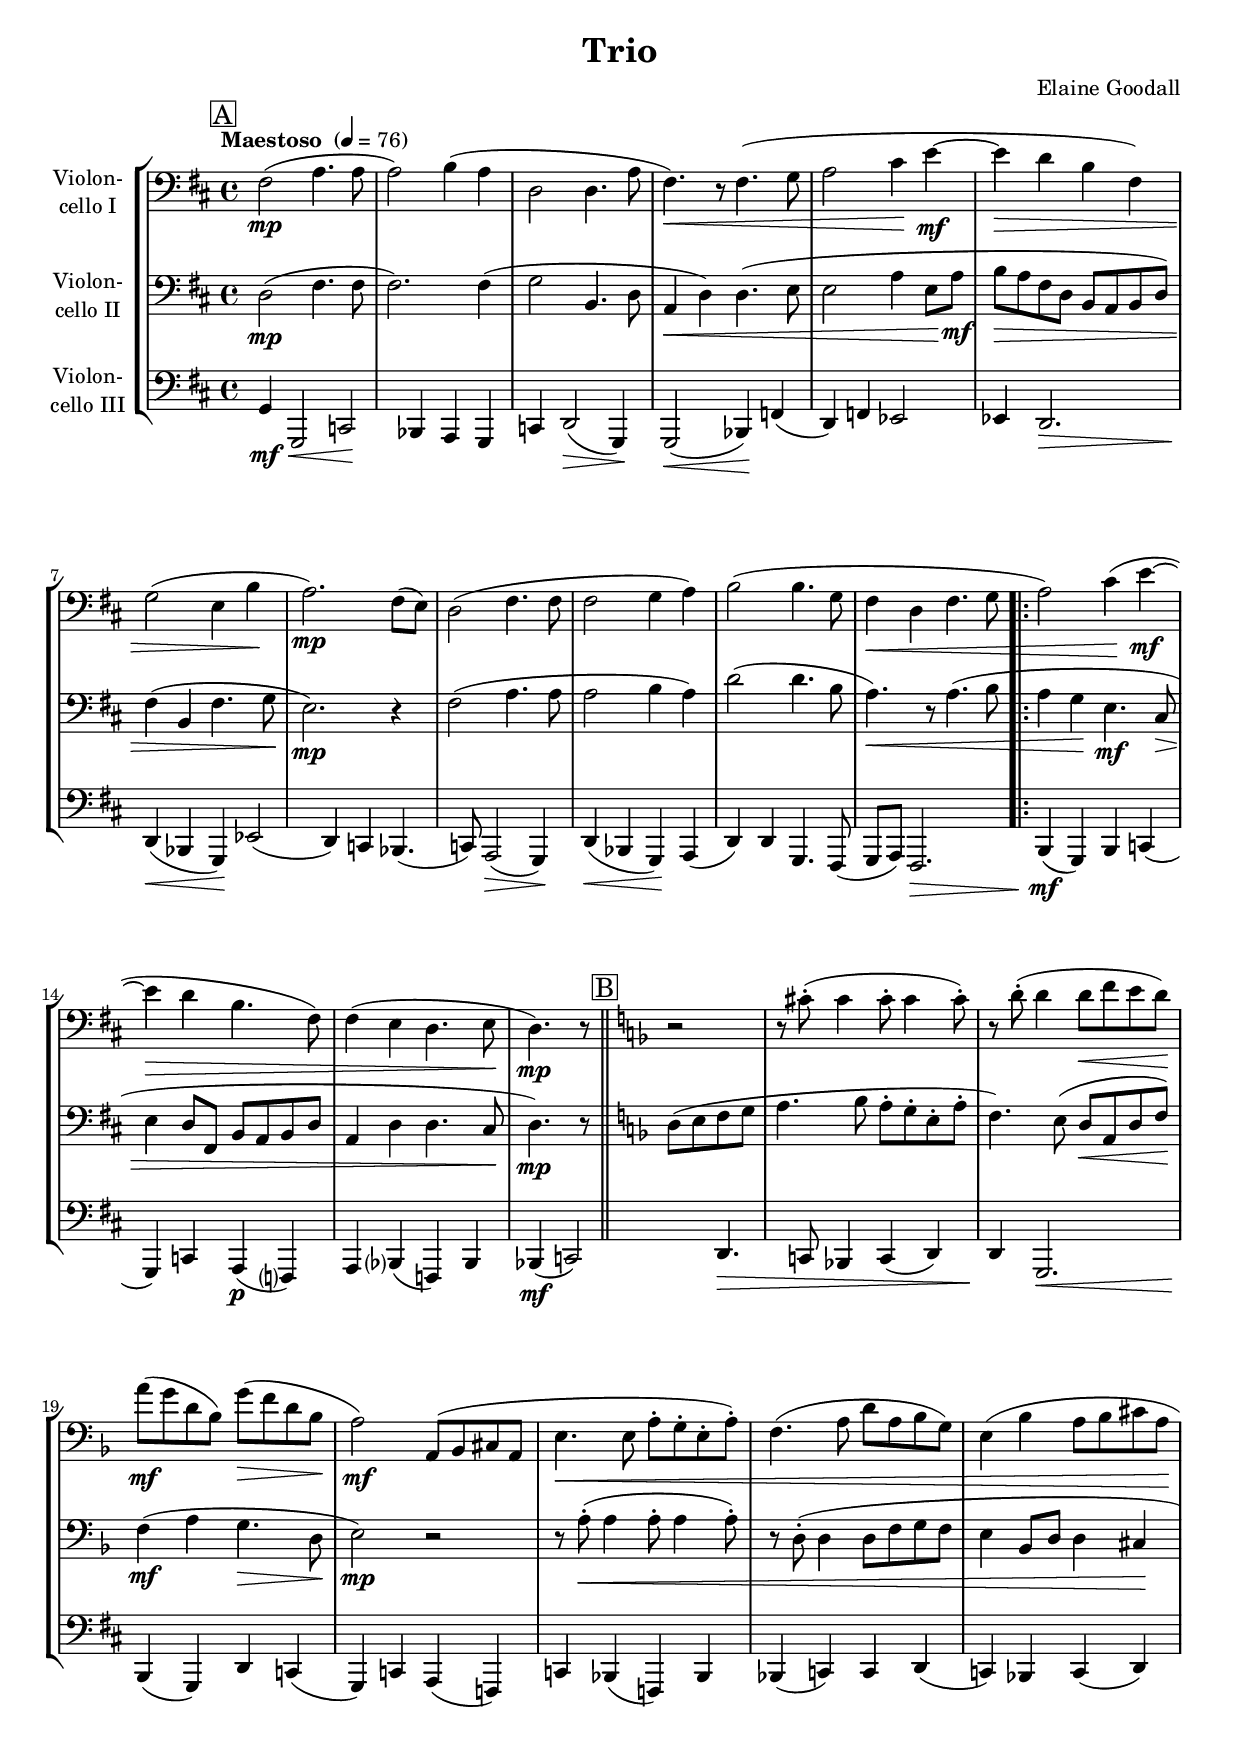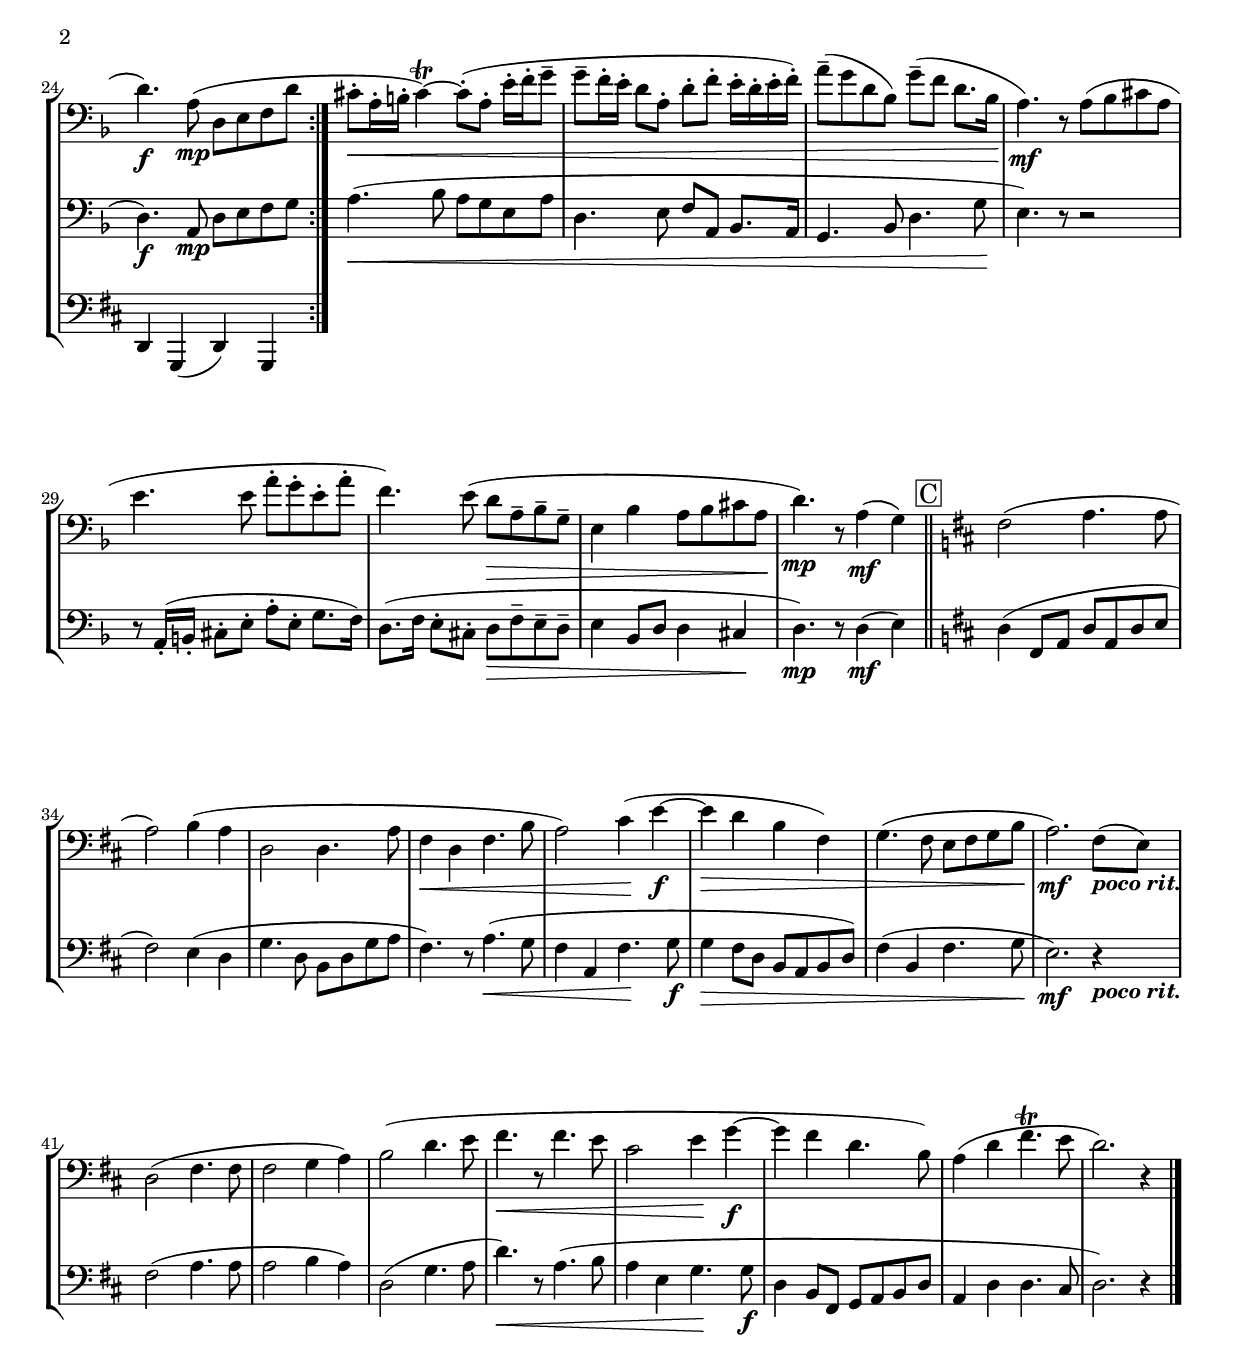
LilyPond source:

\version "2.14.2"
\include "deutsch.ly"

#(set-global-staff-size 18.5)

\header {
  title = "Trio"
  composer = "Elaine Goodall"
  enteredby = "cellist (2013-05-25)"
}

voiceconsts = {
  \key d \major
  \time 4/4
  \clef "bass"
  %\numericTimeSignature
  \compressFullBarRests
  \set tupletSpannerDuration = #(ly:make-moment 1 4)
  \tempo "Maestoso " 4=76
}

%minstr = "harpsichord"
mihi = "clarinet"
%minstr = "accordion"
milo = "bassoon"

boxa = \mark \markup \box "A"
boxb = \mark \markup \box "B"
boxc = \mark \markup \box "C"

prit = \markup \bold \italic "poco rit."

va = \relative c'' {
  \voiceconsts

  \boxa
  fis2(\mp a4. a8
  a2) h4( a
  d,2 d4. a'8
  fis4.)\< r8 fis4.( g8
  a2 cis4\! e~\mf
  e\> d h fis)

  g2( e4 h'\!
  a2.)\mp fis8( e)
  d2( fis4. fis8
  fis2 g4 a)
  h2( h4. g8
  fis4\< d fis4. g8

  a2) cis4(\! e~\mf
  e\> d h4. fis8)
  fis4( e d4. e8\!
  d4.)\mp r8 \bar "||" \boxb \key f \major r2
  r8 cis'(-. cis4 cis8-. cis4 cis8)-.

  r d(-. d4 d8\< f e d)\!
  a'(\mf g d b) g'(\> f d b\!
  a2)\mf a,8( b cis a
  e'4.\< e8 a-. g-. e-. a)-.
  f4.( a8 d a b g)

  e4( b' a8 b cis a\!
  d4.)\f a8(\mp d, e f d'
  cis-.\< a16-. h-. cis4)~\trill cis8(-. a-. e'16-. f-. g8--
  g-- f16-. e-. d8 a-. d-. f-. e16-. d-. e-. f)-.

  a8(-- g d b) g'(-- f d8. b16\!
  a4.)\mf r8 a( b cis a
  e'4. e8 a-. g-. e-. a-.
  f4.) e8( d\> a-- b-- g--

  e4 b' a8 b cis a\!
  d4.)\mp r8 a4(\mf g) \bar "||" \boxc \key d \major
  fis2( a4. a8
  a2) h4( a
  d,2 d4. a'8

  fis4\< d fis4. h8
  a2) cis4(\! e~\f
  e\> d h fis)
  g4.( fis8 e fis g h\!
  a2.)\mf fis8(_\prit e)
  d2( fis4. fis8

  fis2 g4 a)
  h2( d4. e8
  fis4.\< r8 fis4. e8

  cis2 e4\! g~\f
  g fis d4. h8)
  a4( d fis4.\trill e8
  d2.) r4 \bar "|."
}

vb = \relative c'' {
  \voiceconsts

  \boxa
  d2(\mp fis4. fis8
  fis2.) fis4(
  g2 h,4. d8
  a4\< d) d4.( e8
  e2 a4 e8\! a\mf
  h\> a fis d h a h d)

  fis4( h, fis'4. g8\!
  e2.)\mp r4
  fis2( a4. a8
  a2 h4 a)
  d2( d4. h8
  a4.)\< r8 a4.( h8

  a4 g\! e4.\mf cis8\>
  e4 d8 fis, h a h d
  a4 d d4. cis8\!
  d4.)\mp r8 \bar "||" \boxb \key f \major d( e f g
  a4. b8 a-. g-. e-. a-.

  f4.) e8( d\< a d f)\!
  f4(\mf a g4.\> d8\!
  e2)\mp r
  r8 a(-.\< a4 a8-. a4 a8)-.
  r d,(-. d4 d8 f g f

  e4 b8 d d4 cis\!
  d4.)\f a8\mp d e f g
  a4.(\< b8 a g e a
  d,4. e8 f a, b8. a16
  g4. b8 d4. g8\!

  e4.) r8 r2
  r8 a,16(-. h-. cis8-. e-. a-. e-. g8. f16)
  d8.( f16 e8-. cis-. d\> f-- e-- d--
  e4 b8 d d4 cis\!

  d4.)\mp r8 d4(\mf e) \bar "||" \boxc \key d \major
  d( fis,8 a d a d e
  fis2) e4( d
  g4. d8 h d g a
  fis4.) r8 a4.(\< g8

  fis4 a, fis'4.\! g8\f
  g4\> fis8 d h a h d)
  fis4( h, fis'4. g8\!
  e2.)\mf r4_\prit
  fis2( a4. a8
  a2 h4 a)

  d,2( g4. a8
  d4.)\< r8 a4.( h8
  a4  e g4.\! g8\f
  d4 h8 fis g a h d
  a4 d d4. cis8
  d2.) r4 \bar "|."
}

\include "v3.ily"

music = \new StaffGroup <<
      \new Staff {
	\set Staff.midiInstrument = \mihi
	\set Staff.instrumentName = \markup \center-column { "Violon-" "cello I" }
	\transpose d d,, { \va }
      }

      \new Staff {
	\set Staff.midiInstrument = \milo
	\set Staff.instrumentName = \markup \center-column { "Violon-" "cello II" }
	\transpose d d,, { \vb }
      }

      \new Staff {
	\set Staff.midiInstrument = \milo
	\set Staff.instrumentName = \markup \center-column { "Violon-" "cello III" }
	\transpose d d,, { \vc }
      }
>>

\book {
  \score {
    \music
    \layout {}
  }

  \score {
    \unfoldRepeats \music

    \midi {
      \context {
        \Score
      }
    }
  }
}
